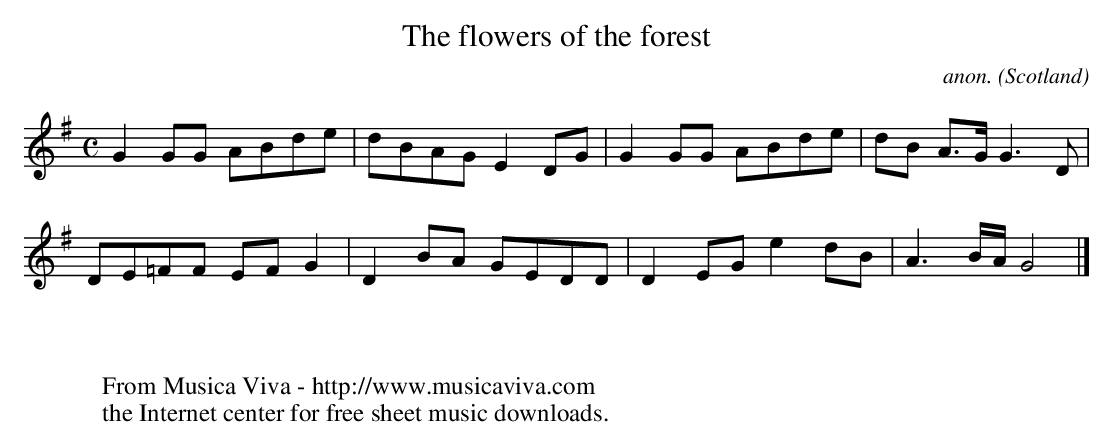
X:1
T:The flowers of the forest
C:anon.
O:Scotland
M:C
L:1/8
K:G
G2GG ABde|dBAG E2DG|G2GG ABde|dB A>G G3D|
DE=FF EFG2|D2BA GEDD|D2EG e2dB|A3B/A/G4|]
W:
W:
W:  From Musica Viva - http://www.musicaviva.com
W:  the Internet center for free sheet music downloads.
